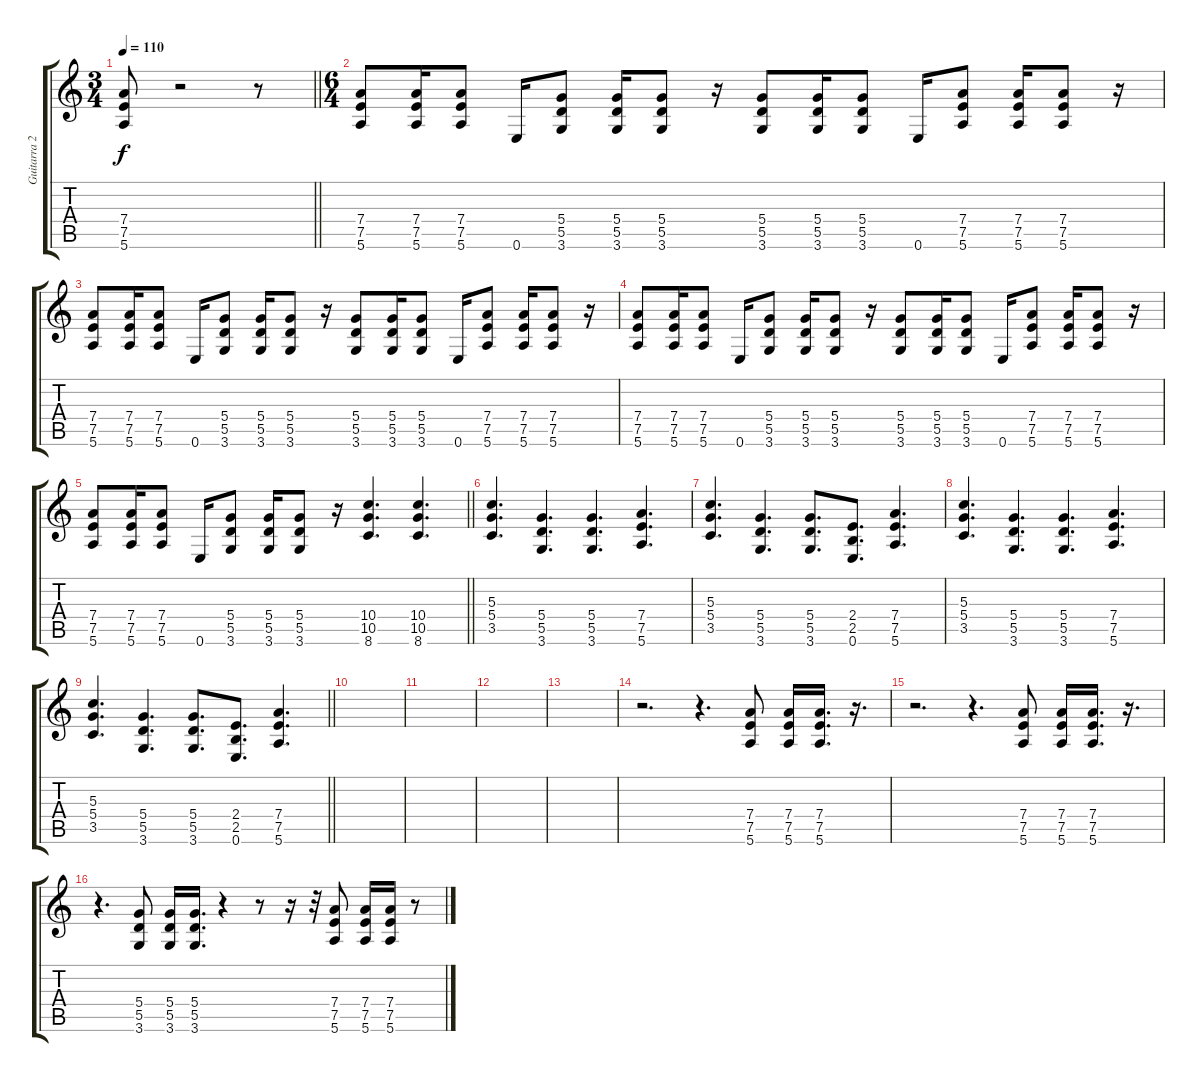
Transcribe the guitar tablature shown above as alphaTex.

\track ("Guitarra 2" "Guitarra 2") {instrument distortionguitar}
\staff {score tabs}
\tuning (E4 B3 G3 D3 A2 E2) {hide}
\ts (3 4)
\tempo 110
\clef g2
\barLineRight lightlight
\ks c
(7.4 7.5 5.6).8{dy f} r.2 r.8 |
\ts (6 4)
(7.4 7.5 5.6).8 (7.4 7.5 5.6).16 (7.4 7.5 5.6).8 0.6.16 (5.4 5.5 3.6).8 (5.4 5.5 3.6).16 (5.4 5.5 3.6).8 r.16 (5.4 5.5 3.6).8 (5.4 5.5 3.6).16 (5.4 5.5 3.6).8 0.6.16 (7.4 7.5 5.6).8 (7.4 7.5 5.6).16 (7.4 7.5 5.6).8 r.16 |
(7.4 7.5 5.6).8 (7.4 7.5 5.6).16 (7.4 7.5 5.6).8 0.6.16 (5.4 5.5 3.6).8 (5.4 5.5 3.6).16 (5.4 5.5 3.6).8 r.16 (5.4 5.5 3.6).8 (5.4 5.5 3.6).16 (5.4 5.5 3.6).8 0.6.16 (7.4 7.5 5.6).8 (7.4 7.5 5.6).16 (7.4 7.5 5.6).8 r.16 |
(7.4 7.5 5.6).8 (7.4 7.5 5.6).16 (7.4 7.5 5.6).8 0.6.16 (5.4 5.5 3.6).8 (5.4 5.5 3.6).16 (5.4 5.5 3.6).8 r.16 (5.4 5.5 3.6).8 (5.4 5.5 3.6).16 (5.4 5.5 3.6).8 0.6.16 (7.4 7.5 5.6).8 (7.4 7.5 5.6).16 (7.4 7.5 5.6).8 r.16 |
\barLineRight lightlight
(7.4 7.5 5.6).8 (7.4 7.5 5.6).16 (7.4 7.5 5.6).8 0.6.16 (5.4 5.5 3.6).8 (5.4 5.5 3.6).16 (5.4 5.5 3.6).8 r.16 (10.4 10.5 8.6).4{d} (10.4 10.5 8.6).4{d} |
(5.3 5.4 3.5).4{d} (5.4 5.5 3.6).4{d} (5.4 5.5 3.6).4{d} (7.4 7.5 5.6).4{d} |
(5.3 5.4 3.5).4{d} (5.4 5.5 3.6).4{d} (5.4 5.5 3.6).8{d} (2.4 2.5 0.6).8{d} (7.4 7.5 5.6).4{d} |
(5.3 5.4 3.5).4{d} (5.4 5.5 3.6).4{d} (5.4 5.5 3.6).4{d} (7.4 7.5 5.6).4{d} |
\barLineRight lightlight
(5.3 5.4 3.5).4{d} (5.4 5.5 3.6).4{d} (5.4 5.5 3.6).8{d} (2.4 2.5 0.6).8{d} (7.4 7.5 5.6).4{d} |
|
|
|
|
r.2{d} r.4{d} (7.4 7.5 5.6).8{volume 16} (7.4 7.5 5.6).16 (7.4 7.5 5.6).16{d} r.16{d} |
r.2{d} r.4{d} (7.4 7.5 5.6).8{volume 16} (7.4 7.5 5.6).16 (7.4 7.5 5.6).16{d} r.16{d} |
r.4{d} (5.4 5.5 3.6).8 (5.4 5.5 3.6).16 (5.4 5.5 3.6).16{d} r.4 r.8 r.16 r.32 (7.4 7.5 5.6).8 (7.4 7.5 5.6).16 (7.4 7.5 5.6).16 r.8
